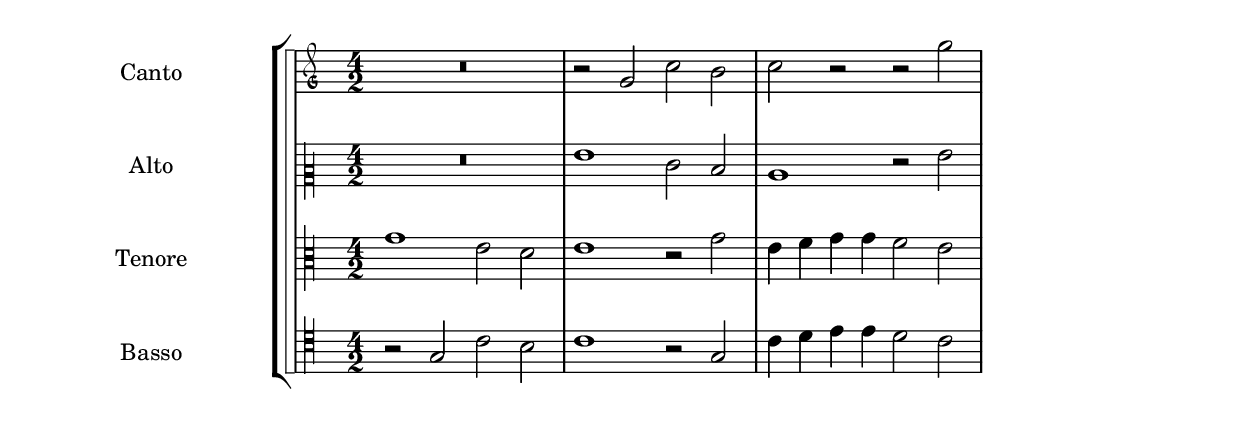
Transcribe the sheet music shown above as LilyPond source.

\version "2.16.0"
\include "english.ly"

\include "../../include/macros.ly" 


% canto: checked against source
cantoIX = \relative c'' {
    \fourTwoCommonTime
    \clef "petrucci-g"
    \key c \major

    R\breve | r2 g c b | c r r g' | }

altoIX = \relative c'' {
    \fourTwoCommonTime
    \clef "petrucci-c2"
    \key c \major

    R\breve | g1 e2 d | c1 r2 g' | }

tenoreIX = \relative c'' {
    \fourTwoCommonTime
    \clef "petrucci-c3"
    \key c \major

    g1 e2 d | e1 r2 g | e4 f g g f2 e | }

% basso: checked against source
bassoIX = \relative c' {
    \fourTwoCommonTime
    \clef "petrucci-c4"
    \key c \major

    r2 g c b | c1 r2 g | c4 d e e d2 c | }


    
\layout {
    ragged-bottom = ##t
    \context {
    }
    indent = 4\cm
    incipit-width = 2\cm
}
   \score {
        \new StaffGroup \with {
          systemStartDelimiter = #'SystemStartSquare
        } <<
            \new ChoirStaff = choirStaff <<
                \new Voice << 
                    \override Slur #'transparent = ##t 
                    \set Staff.instrumentName = #"Canto"
                    \cantoIX 
                >>
                \new Voice << 
                    \override Slur #'transparent = ##t 
                    \set Staff.instrumentName = #"Alto"
                    \altoIX 
                >>
                \new Voice << 
                    \set Staff.instrumentName = #"Tenore"
                    \tenoreIX 
                >>
                \new Voice << 
                    \set Staff.instrumentName = #"Basso"
                    \bassoIX 
                >>
            >>
        >>
}



